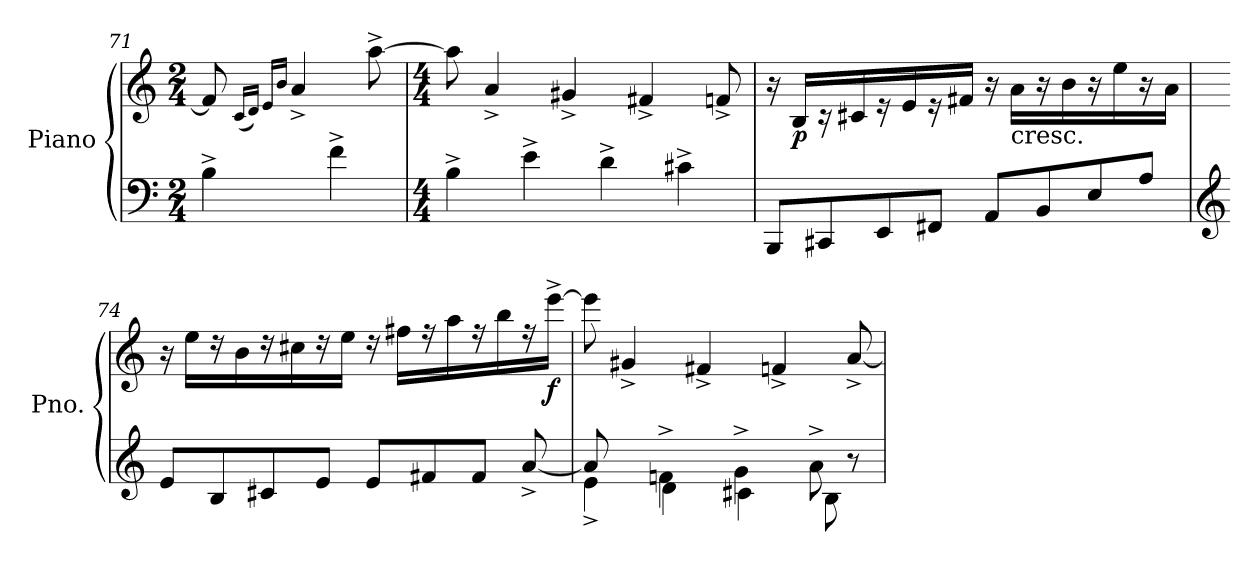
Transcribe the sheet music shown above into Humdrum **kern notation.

**kern	**kern	**dynam
*part1	*part1	*part1
*staff2	*staff1	*staff1/2
*I"Piano	*	*
*I'Pno.	*	*
*clefF4	*clefG2	*
*k[]	*k[]	*
*M2/4	*M2/4	*
=71	=71	=71
4B^\	8f/]	.
.	(>16qc/LL	.
.	16qd/JJ)	.
.	16qe/LL	.
.	16qb/JJ	.
.	4a^/	.
4f^\	.	.
.	[8aa^\	.
=72	=72	=72
*M4/4	*M4/4	*
4B^\	8aa\]	.
.	4a^/	.
4e^\	.	.
.	4g#X^/	.
4d^\	.	.
.	4f#X^/	.
4c#X^\	.	.
.	8fn^/	.
=73	=73	=73
8BBB/L	16r	.
!	!	!LO:DY:b
.	16B/LL	p
8CC#X/	16r	.
.	16c#X/	.
8EE/	16r	.
.	16e/	.
8FF#X/J	16r	.
.	16f#X/JJ	.
8AA/L	16r	.
!	!LO:TX:b:t=cresc.	!
.	16a\LL	.
8BB/	16r	.
.	16b\	.
8E/	16r	.
.	16ee\	.
8A/J	16r	.
.	16a\JJ	.
=74	=74	=74
*clefG2	*	*
8e/L	16r	.
.	16ee\LL	.
8B/	16rdd	.
.	16b\	.
8c#X/	16rdd	.
.	16cc#X\	.
8e/J	16rdd	.
.	16ee\JJ	.
8e/L	16rdd	.
.	16ff#X\LL	.
8f#X/	16rff	.
.	16aa\	.
8f#/J	16rff	.
.	16bb\	.
[8a^/	16rff	.
!	!	!LO:DY:b
.	[16eee^\JJ	f
=75	=75	=75
*^	*	*
8a/]	4e^\	8eee\]	.
8ryy	.	4g#X^/	.
4fn^\	4d\	.	.
.	.	4f#X^/	.
4g^\	4c#X\	.	.
.	.	4fn^/	.
8a^\	8B\	.	.
8r	8ryy	[8a^/	.
*v	*v	*	*
=	=	=
*-	*-	*-
